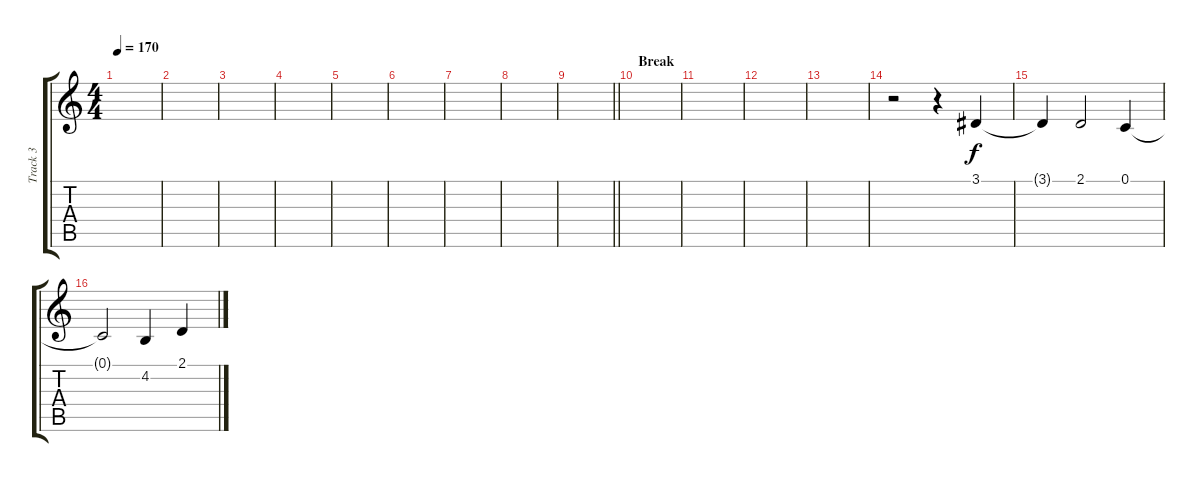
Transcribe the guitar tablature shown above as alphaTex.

\track ("Track 3" "Track 3") {instrument lead6voice}
\staff {score tabs}
\tuning (C4 G3 Eb3 Bb2 F2 C2) {hide}
\ts (4 4)
\tempo 170
\clef g2
\ks c
|
|
|
|
|
|
|
|
\barLineRight lightlight
|
\section ("" "Break")
|
|
|
|
r.2 r.4 3.1.4 |
3.1{t}.4 2.1.2 0.1.4 |
0.1{t}.2 4.2.4 2.1.4
